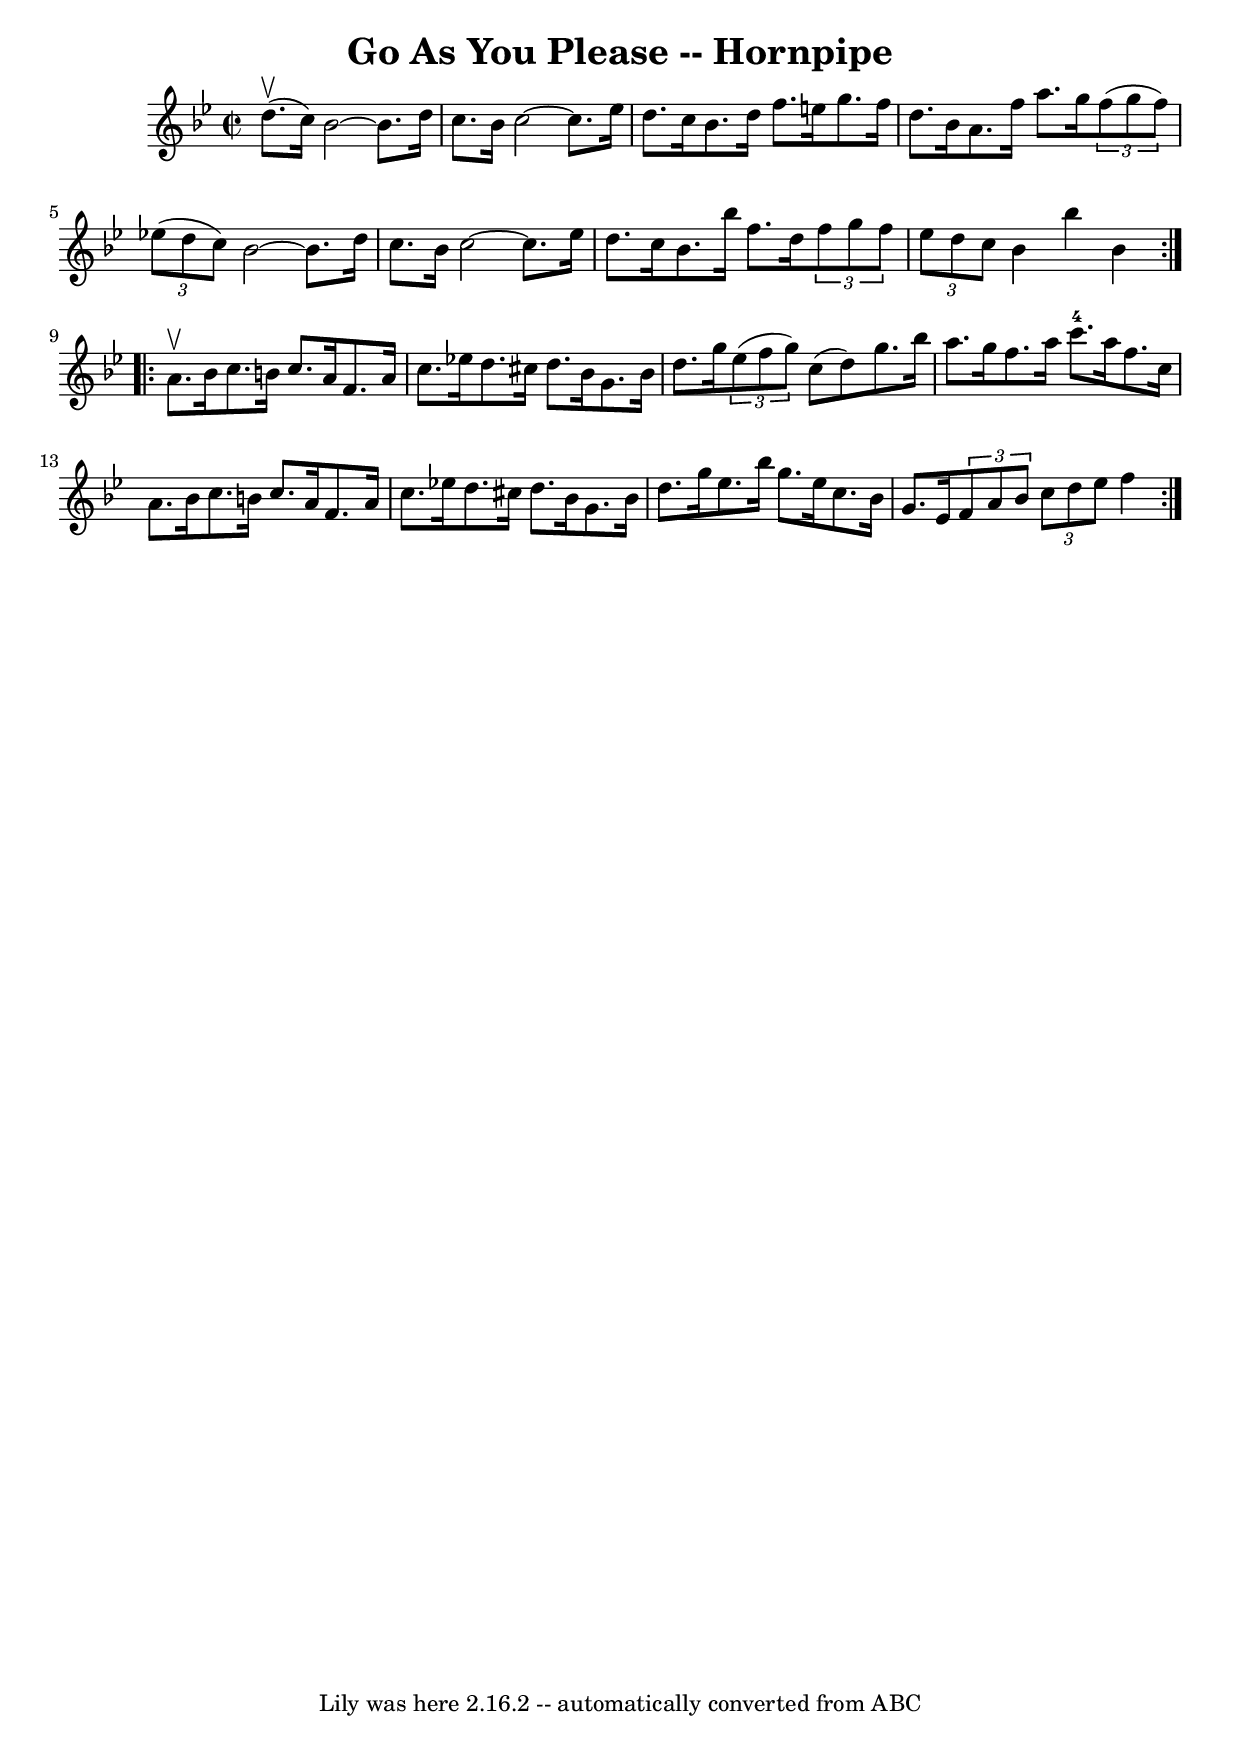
\version "2.16.2"
\include "Mammoth.ily"
\header {
  %% book = "Cole's 1000 Fiddle Tunes"
  crossRefNumber = "1"
  footnotes = ""
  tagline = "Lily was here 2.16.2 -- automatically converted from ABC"
  title = "Go As You Please -- Hornpipe"

}
voicedefault =  {



  \repeat volta 2 {

    \override Staff.TimeSignature #'style = #'C
    \time 2/2 
    \key bes \major d''8. (^\upbow c''16) |
    bes'2   ~  
    bes'8. d''16 c''8. bes'16  |
    c''2   ~ c''8. ees''16   
    d''8. c''16  |
    bes'8. d''16 f''8. e''16 g''8.    
    f''16 d''8. bes'16  |
    a'8. f''16 a''8. g''16    
    \times 2/3 { f''8 (g''8 f''8) 
	       }   \times 2/3 { ees''!8 (d''8    
				c''8) 
			      } |
    bes'2   ~ bes'8. d''16 c''8. bes'16   |
    c''2   ~ c''8. ees''16 d''8. c''16  |
    bes'8.  
    bes''16 f''8. d''16    \times 2/3 { f''8 g''8 f''8  
				      }   
    \times 2/3 { ees''8 d''8 c''8  
	       } |
    bes'4 bes''4 bes'4  
  } 
  
  \repeat volta 2 {
    a'8.^\upbow bes'16  |
    c''8. b'16    
    c''8. a'16 f'8. a'16 c''8. ees''!16  |
    d''8. cis''16 
    d''8. bes'16 g'8. bes'16 d''8. g''16  |
    
    \times 2/3 { ees''8 (f''8 g''8) 
	       } c''8 (d''8) g''8.    
    bes''16 a''8. g''16  |
    f''8. a''16 c'''8.-4 a''16    
    f''8. c''16 a'8. bes'16  |
    c''8. b'16 c''8. a'16   
    f'8. a'16 c''8. ees''!16  |
    d''8. cis''16 d''8.    
    bes'16 g'8. bes'16 d''8. g''16  |
    ees''8. bes''16    
    g''8. ees''16 c''8. bes'16 g'8. ees'16  |
    \times 2/3 {   
      f'8 a'8 bes'8  
    }   \times 2/3 { c''8 d''8 ees''8  
		   } f''4  
  }   

}

\score{
  <<

    \context Staff="default"
    {
      \voicedefault 
      
    }

  >>
  \layout {
    
  }
  \midi {
  }

}
